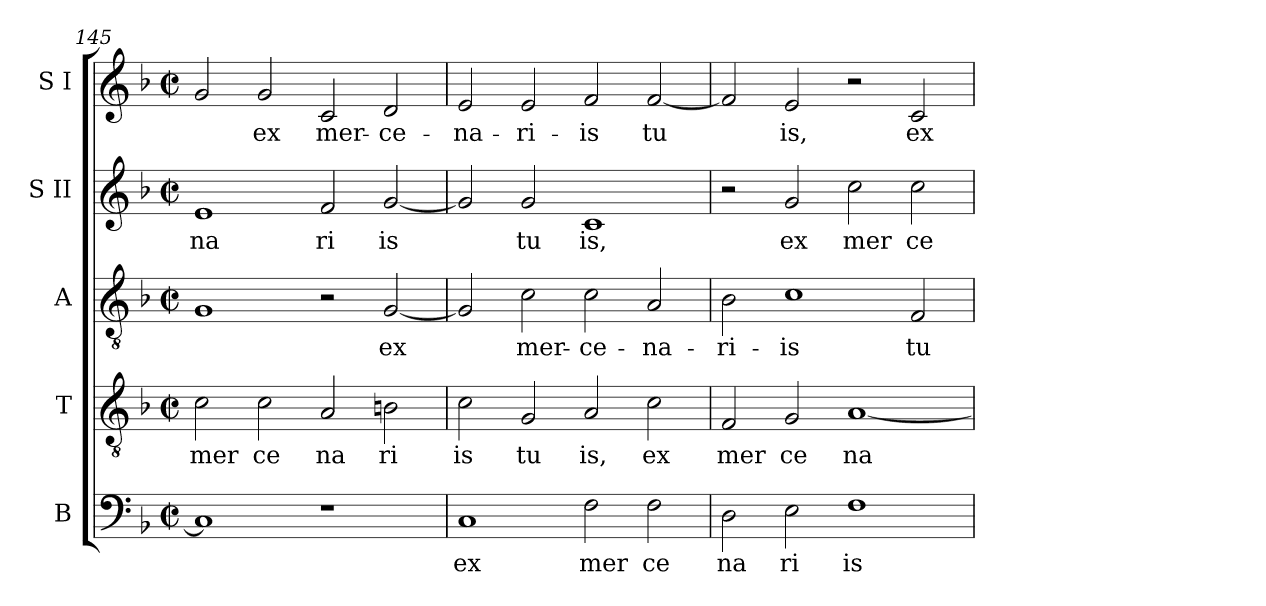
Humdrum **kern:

**kern	**text	**kern	**text	**kern	**text	**kern	**text	**kern	**text
*part5	*part5	*part4	*part4	*part3	*part3	*part2	*part2	*part1	*part1
*staff5	*staff5	*staff4	*staff4	*staff3	*staff3	*staff2	*staff2	*staff1	*staff1
*I"B	*	*I"T	*	*I"A	*	*I"S II	*	*I"S I	*
!!LO:PB:g=z
*clefF4	*	*clefGv2	*	*clefGv2	*	*clefG2	*	*clefG2	*
*k[b-]	*	*k[b-]	*	*k[b-]	*	*k[b-]	*	*k[b-]	*
*F:	*	*F:	*	*F:	*	*F:	*	*F:	*
*M2/2	*	*M2/2	*	*M2/2	*	*M2/2	*	*M2/2	*
*met(c|)	*	*met(c|)	*	*met(c|)	*	*met(c|)	*	*met(c|)	*
=145	=145	=145	=145	=145	=145	=145	=145	=145	=145
!	!LO:LY:b:cj	!	!LO:LY:b:cj	!	!LO:LY:b:cj	!	!LO:LY:b:cj	!	!LO:LY:b:cj
1C]	.	2c\	mer	1G	.	1e	na	2g/	.
!	!	!	!LO:LY:b:cj	!	!	!	!	!	!LO:LY:b:cj
.	.	2c\	ce	.	.	.	.	2g/	ex
!	!	!	!LO:LY:b:cj	!	!	!	!LO:LY:b:cj	!	!LO:LY:b:cj
1r	.	2A/	na	2r	.	2f/	ri	2c/	mer-
!	!	!	!LO:LY:b:cj	!	!LO:LY:b:cj	!	!LO:LY:b:cj	!	!LO:LY:b:cj
.	.	2B\	ri	[<2G/	ex	[<2g/	is	2d/	-ce-
=146	=146	=146	=146	=146	=146	=146	=146	=146	=146
!	!LO:LY:b:cj	!	!LO:LY:b:cj	!	!LO:LY:b:cj	!	!LO:LY:b:cj	!	!LO:LY:b:cj
1C	ex	2c\	is	2G/]	.	2g/]	.	2e/	-na-
!	!	!	!LO:LY:b:cj	!	!LO:LY:b:cj	!	!LO:LY:b:cj	!	!LO:LY:b:cj
.	.	2G/	tu	2c\	mer-	2g/	tu	2e/	-ri-
!	!LO:LY:b:cj	!	!LO:LY:b:cj	!	!LO:LY:b:cj	!	!LO:LY:b:cj	!	!LO:LY:b:cj
2F\	mer	2A/	is,	2c\	-ce-	1c	is,	2f/	-is
!	!LO:LY:b:cj	!	!LO:LY:b:cj	!	!LO:LY:b:cj	!	!	!	!LO:LY:b:cj
2F\	ce	2c\	ex	2A/	-na-	.	.	[<2f/	tu-
=147	=147	=147	=147	=147	=147	=147	=147	=147	=147
!	!LO:LY:b:cj	!	!LO:LY:b:cj	!	!LO:LY:b:cj	!	!	!	!LO:LY:b:cj
2D\	na	2F/	mer	2B-\	-ri-	2r	.	2f/]	--
!	!LO:LY:b:cj	!	!LO:LY:b:cj	!	!LO:LY:b:cj	!	!LO:LY:b:cj	!	!LO:LY:b:cj
2E\	ri	2G/	ce	1c	-is	2g/	ex	2e/	-is,
!	!LO:LY:b:cj	!	!LO:LY:b:cj	!	!	!	!LO:LY:b:cj	!	!
1F	is	[<1A	na	.	.	2cc\	mer	2r	.
!	!	!	!	!	!LO:LY:b:cj	!	!LO:LY:b:cj	!	!LO:LY:b:cj
.	.	.	.	2F/	tu-	2cc\	ce	2c/	ex
=	=	=	=	=	=	=	=	=	=
*-	*-	*-	*-	*-	*-	*-	*-	*-	*-
